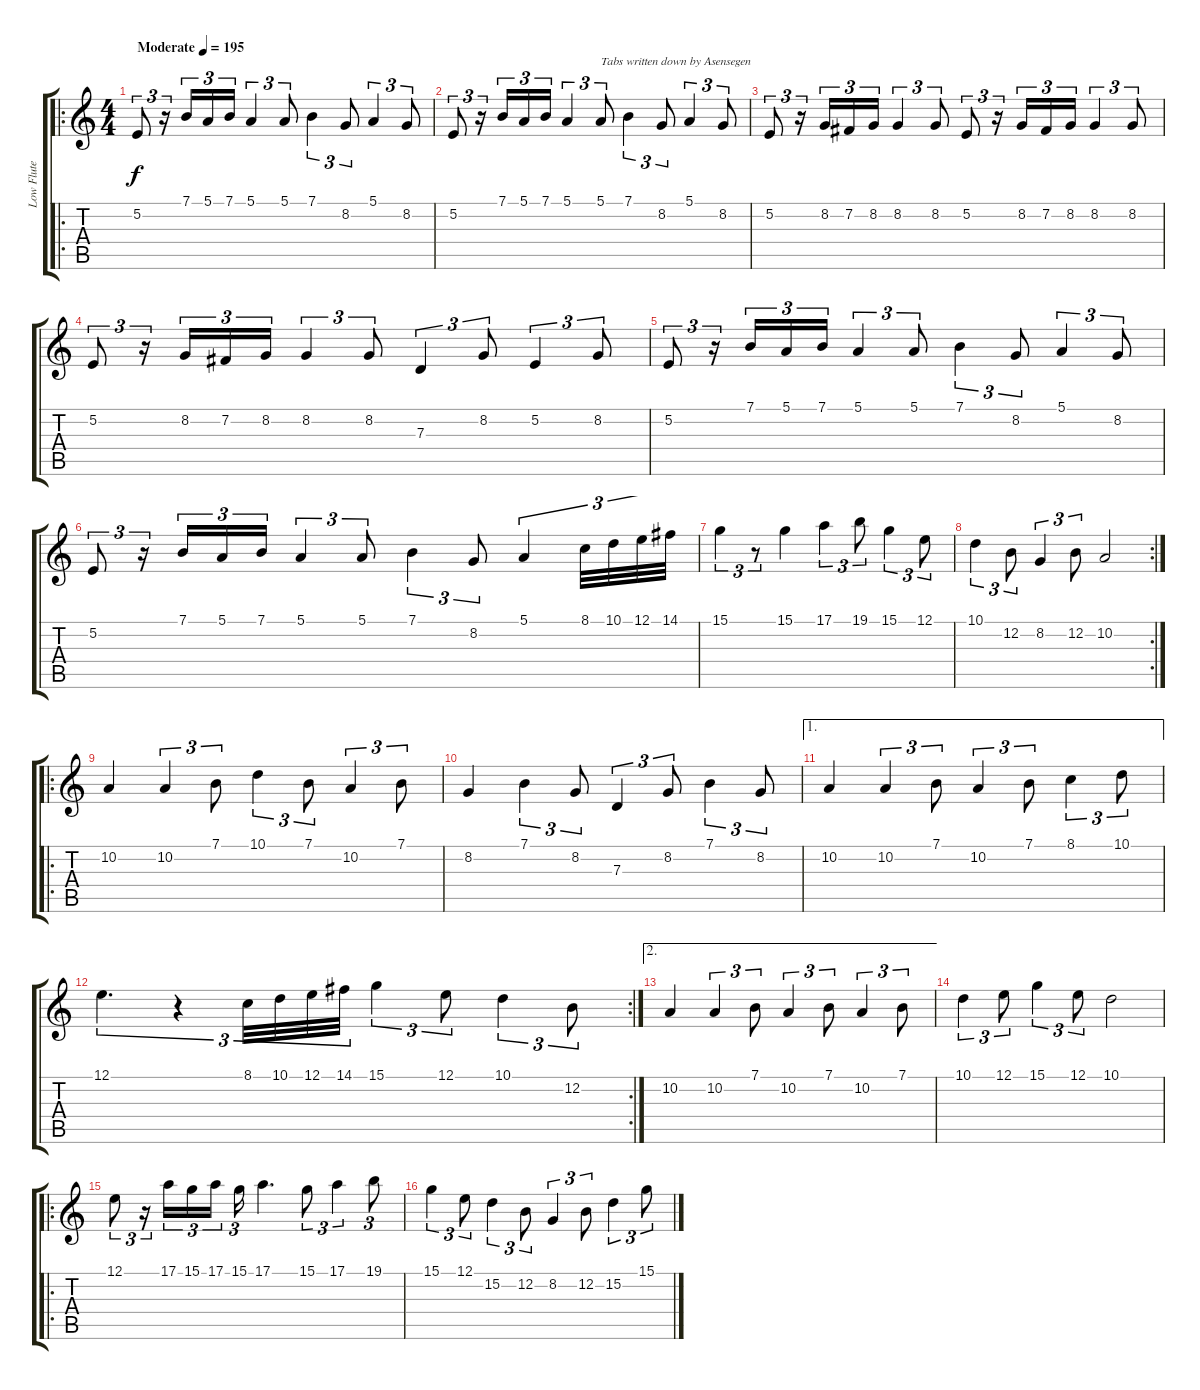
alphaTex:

\track ("Low Flute" "Low Flute") {instrument flute}
\staff {score tabs}
\tuning (E4 B3 G3 D3 A2 E2) {hide}
\ro
\ts (4 4)
\tempo (195 "Moderate")
\clef g2
\ks c
5.2.8{tu (3 2) dy f instrument flute} r.16{tu (3 2)} 7.1.16{tu (3 2)} 5.1.16{tu (3 2)} 7.1.16{tu (3 2)} 5.1.4{tu (3 2)} 5.1.8{tu (3 2)} 7.1.4{tu (3 2)} 8.2.8{tu (3 2)} 5.1.4{tu (3 2)} 8.2.8{tu (3 2)} |
5.2.8{tu (3 2)} r.16{tu (3 2)} 7.1.16{tu (3 2)} 5.1.16{tu (3 2)} 7.1.16{tu (3 2)} 5.1.4{tu (3 2)} 5.1.8{tu (3 2) txt "Tabs written down by Asensegen"} 7.1.4{tu (3 2)} 8.2.8{tu (3 2)} 5.1.4{tu (3 2)} 8.2.8{tu (3 2)} |
5.2.8{tu (3 2)} r.16{tu (3 2)} 8.2.16{tu (3 2)} 7.2.16{tu (3 2)} 8.2.16{tu (3 2)} 8.2.4{tu (3 2)} 8.2.8{tu (3 2)} 5.2.8{tu (3 2)} r.16{tu (3 2)} 8.2.16{tu (3 2)} 7.2.16{tu (3 2)} 8.2.16{tu (3 2)} 8.2.4{tu (3 2)} 8.2.8{tu (3 2)} |
5.2.8{tu (3 2)} r.16{tu (3 2)} 8.2.16{tu (3 2)} 7.2.16{tu (3 2)} 8.2.16{tu (3 2)} 8.2.4{tu (3 2)} 8.2.8{tu (3 2)} 7.3.4{tu (3 2)} 8.2.8{tu (3 2)} 5.2.4{tu (3 2)} 8.2.8{tu (3 2)} |
5.2.8{tu (3 2)} r.16{tu (3 2)} 7.1.16{tu (3 2)} 5.1.16{tu (3 2)} 7.1.16{tu (3 2)} 5.1.4{tu (3 2)} 5.1.8{tu (3 2)} 7.1.4{tu (3 2)} 8.2.8{tu (3 2)} 5.1.4{tu (3 2)} 8.2.8{tu (3 2)} |
5.2.8{tu (3 2)} r.16{tu (3 2)} 7.1.16{tu (3 2)} 5.1.16{tu (3 2)} 7.1.16{tu (3 2)} 5.1.4{tu (3 2)} 5.1.8{tu (3 2)} 7.1.4{tu (3 2)} 8.2.8{tu (3 2)} 5.1.4{tu (3 2)} 8.1.32{tu (3 2)} 10.1.32{tu (3 2)} 12.1.32{tu (3 2)} 14.1.32{tu (3 2)} |
15.1.4{tu (3 2)} r.8{tu (3 2)} 15.1.4 17.1.4{tu (3 2)} 19.1.8{tu (3 2)} 15.1.4{tu (3 2)} 12.1.8{tu (3 2)} |
\rc 2
10.1.4{tu (3 2)} 12.2.8{tu (3 2)} 8.2.4{tu (3 2)} 12.2.8{tu (3 2)} 10.2.2 |
\ro
10.2.4 10.2.4{tu (3 2)} 7.1.8{tu (3 2)} 10.1.4{tu (3 2)} 7.1.8{tu (3 2)} 10.2.4{tu (3 2)} 7.1.8{tu (3 2)} |
8.2.4 7.1.4{tu (3 2)} 8.2.8{tu (3 2)} 7.3.4{tu (3 2)} 8.2.8{tu (3 2)} 7.1.4{tu (3 2)} 8.2.8{tu (3 2)} |
\ae 1
10.2.4 10.2.4{tu (3 2)} 7.1.8{tu (3 2)} 10.2.4{tu (3 2)} 7.1.8{tu (3 2)} 8.1.4{tu (3 2)} 10.1.8{tu (3 2)} |
\rc 2
12.1.4{d tu (3 2)} r.4{tu (3 2)} 8.1.32{tu (3 2)} 10.1.32{tu (3 2)} 12.1.32{tu (3 2)} 14.1.32{tu (3 2)} 15.1.4{tu (3 2)} 12.1.8{tu (3 2)} 10.1.4{tu (3 2)} 12.2.8{tu (3 2)} |
\ae 2
10.2.4 10.2.4{tu (3 2)} 7.1.8{tu (3 2)} 10.2.4{tu (3 2)} 7.1.8{tu (3 2)} 10.2.4{tu (3 2)} 7.1.8{tu (3 2)} |
10.1.4{tu (3 2)} 12.1.8{tu (3 2)} 15.1.4{tu (3 2)} 12.1.8{tu (3 2)} 10.1.2 |
\ro
12.1.8{tu (3 2)} r.16{tu (3 2)} 17.1.16{tu (3 2)} 15.1.16{tu (3 2)} 17.1.16{tu (3 2)} 15.1.16{tu (3 2)} 17.1.4{d} 15.1.8{tu (3 2)} 17.1.4{tu (3 2)} 19.1.8{tu (3 2)} |
15.1.4{tu (3 2)} 12.1.8{tu (3 2)} 15.2.4{tu (3 2)} 12.2.8{tu (3 2)} 8.2.4{tu (3 2)} 12.2.8{tu (3 2)} 15.2.4{tu (3 2)} 15.1.8{tu (3 2)}
